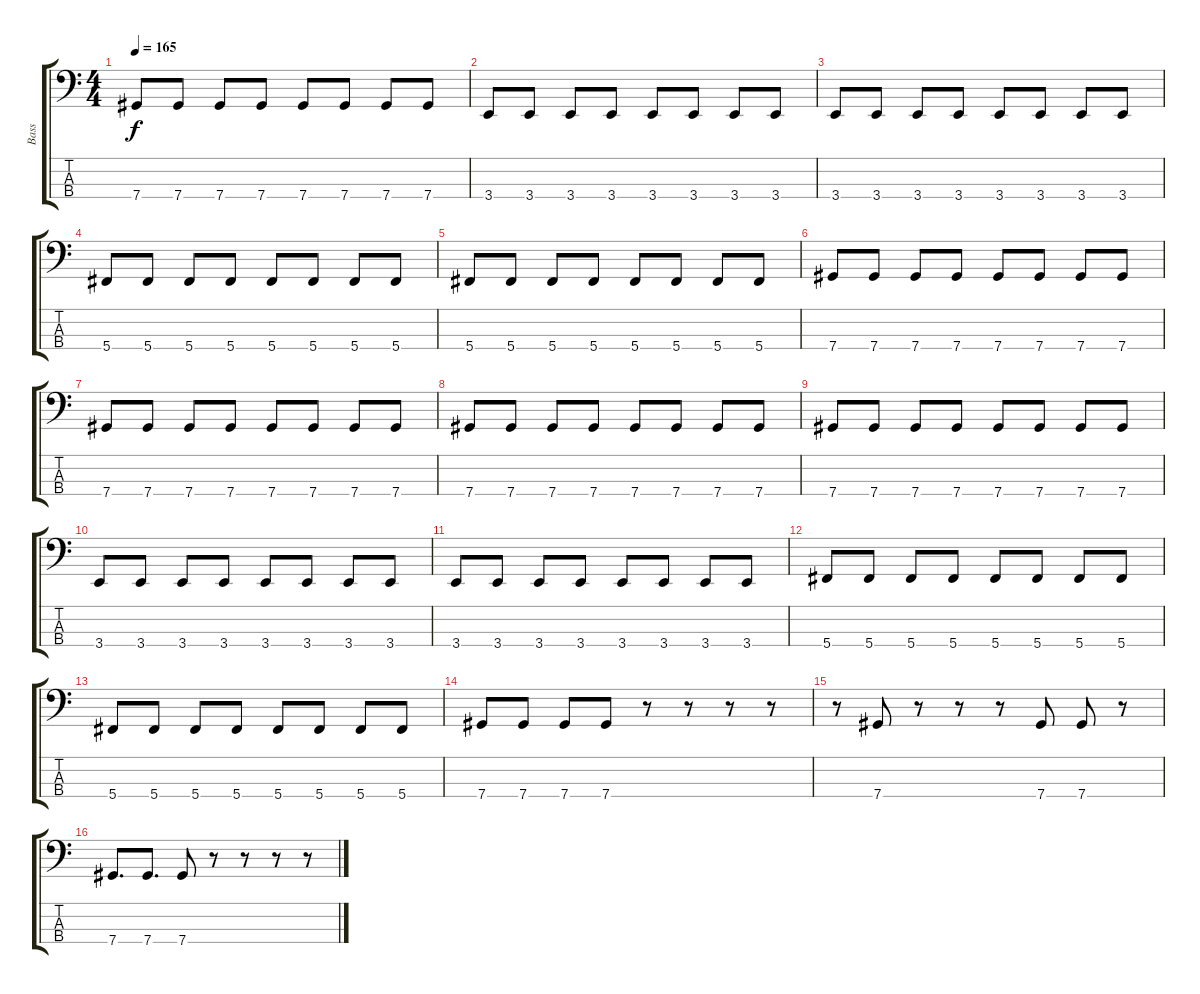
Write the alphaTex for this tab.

\track ("Bass" "Bass") {instrument electricbassfinger}
\staff {score tabs}
\tuning (Gb2 Db2 Ab1 Db1) {hide}
\ts (4 4)
\tempo 165
\clef f4
\ks c
7.4.8{dy f} 7.4.8 7.4.8 7.4.8 7.4.8 7.4.8 7.4.8 7.4.8 |
3.4.8 3.4.8 3.4.8 3.4.8 3.4.8 3.4.8 3.4.8 3.4.8 |
3.4.8 3.4.8 3.4.8 3.4.8 3.4.8 3.4.8 3.4.8 3.4.8 |
5.4.8 5.4.8 5.4.8 5.4.8 5.4.8 5.4.8 5.4.8 5.4.8 |
5.4.8 5.4.8 5.4.8 5.4.8 5.4.8 5.4.8 5.4.8 5.4.8 |
7.4.8 7.4.8 7.4.8 7.4.8 7.4.8 7.4.8 7.4.8 7.4.8 |
7.4.8 7.4.8 7.4.8 7.4.8 7.4.8 7.4.8 7.4.8 7.4.8 |
7.4.8 7.4.8 7.4.8 7.4.8 7.4.8 7.4.8 7.4.8 7.4.8 |
7.4.8 7.4.8 7.4.8 7.4.8 7.4.8 7.4.8 7.4.8 7.4.8 |
3.4.8 3.4.8 3.4.8 3.4.8 3.4.8 3.4.8 3.4.8 3.4.8 |
3.4.8 3.4.8 3.4.8 3.4.8 3.4.8 3.4.8 3.4.8 3.4.8 |
5.4.8 5.4.8 5.4.8 5.4.8 5.4.8 5.4.8 5.4.8 5.4.8 |
5.4.8 5.4.8 5.4.8 5.4.8 5.4.8 5.4.8 5.4.8 5.4.8 |
7.4.8 7.4.8 7.4.8 7.4.8 r.8 r.8 r.8 r.8 |
r.8 7.4.8 r.8 r.8 r.8 7.4.8 7.4.8 r.8 |
7.4.8{d} 7.4.8{d} 7.4.8 r.8 r.8 r.8 r.8
